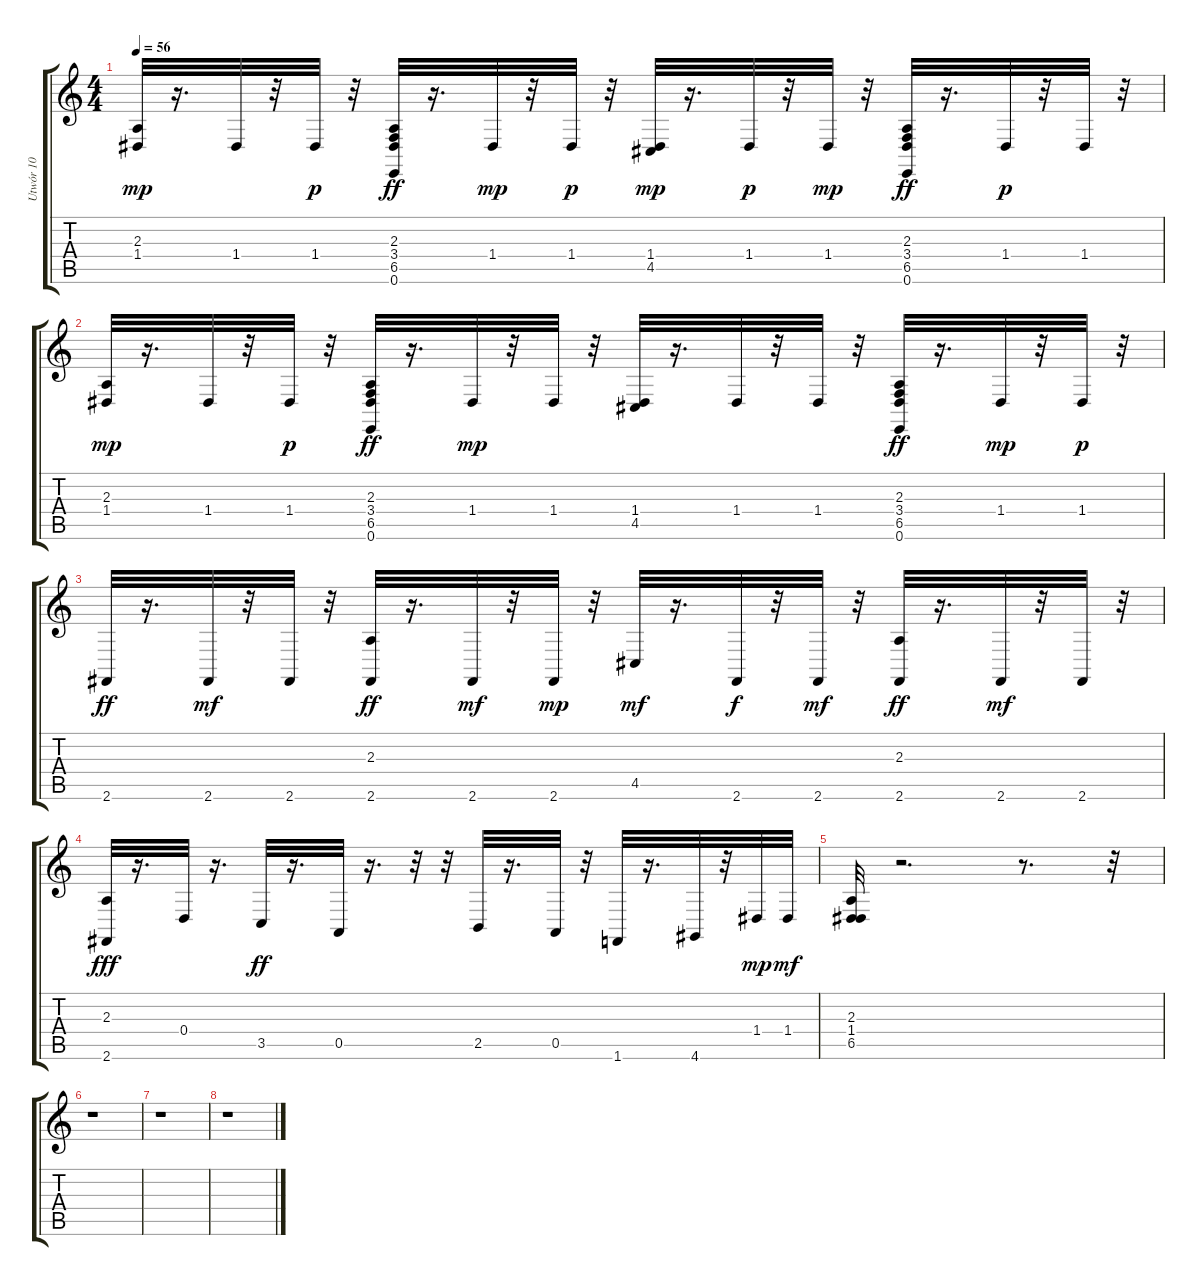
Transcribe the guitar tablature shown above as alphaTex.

\track ("Utwór 10" "Utwór 10") {instrument acousticgrandpiano}
\staff {score tabs}
\tuning (E4 B3 G3 D3 A2 E2) {hide}
\ts (4 4)
\tempo 56
\clef g2
\ks c
(2.3 1.4).32{dy mp} r.16{d} 1.4.32 r.32 1.4.32{dy p} r.32 (2.3 3.4 6.5 0.6).32{dy ff} r.16{d} 1.4.32{dy mp} r.32 1.4.32{dy p} r.32 (1.4 4.5).32{dy mp} r.16{d} 1.4.32{dy p} r.32 1.4.32{dy mp} r.32 (2.3 3.4 6.5 0.6).32{dy ff} r.16{d} 1.4.32{dy p} r.32 1.4.32 r.32 |
(2.3 1.4).32{dy mp} r.16{d} 1.4.32 r.32 1.4.32{dy p} r.32 (2.3 3.4 6.5 0.6).32{dy ff} r.16{d} 1.4.32{dy mp} r.32 1.4.32 r.32 (1.4 4.5).32 r.16{d} 1.4.32 r.32 1.4.32 r.32 (2.3 3.4 6.5 0.6).32{dy ff} r.16{d} 1.4.32{dy mp} r.32 1.4.32{dy p} r.32 |
2.6.32{dy ff} r.16{d} 2.6.32{dy mf} r.32 2.6.32 r.32 (2.3 2.6).32{dy ff} r.16{d} 2.6.32{dy mf} r.32 2.6.32{dy mp} r.32 4.5.32{dy mf} r.16{d} 2.6.32{dy f} r.32 2.6.32{dy mf} r.32 (2.3 2.6).32{dy ff} r.16{d} 2.6.32{dy mf} r.32 2.6.32 r.32 |
(2.3 2.6).32{dy fff} r.16{d} 0.4.32 r.16{d} 3.5.32{dy ff} r.16{d} 0.5.32 r.16{d} r.32 r.32 2.5.32 r.16{d} 0.5.32 r.32 1.6.32 r.16{d} 4.6.32 r.32 1.4.32{dy mp} 1.4.32{dy mf} |
(2.3 1.4 6.5).32 r.2{d} r.8{d} r.32 |
r.1 |
r.1 |
r.1
